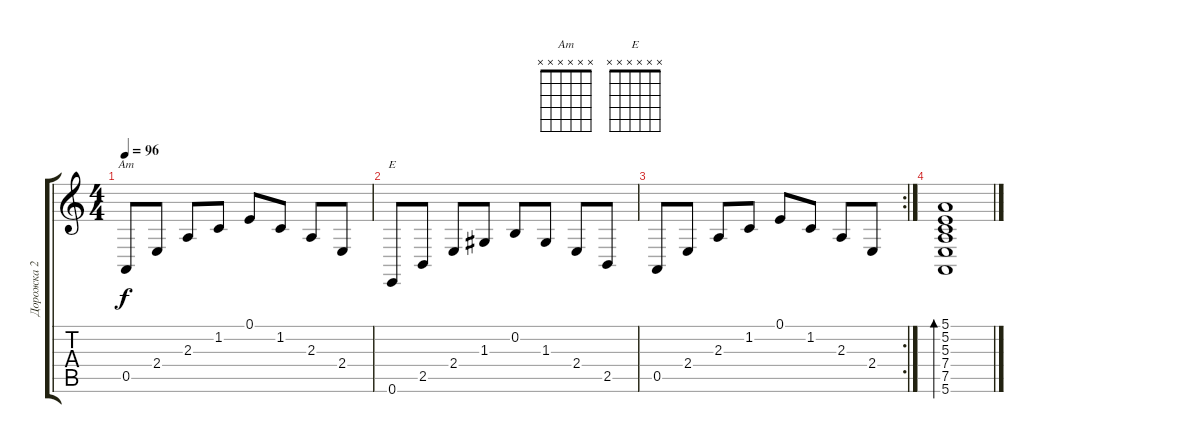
\track ("Дорожка 2" "Дорожка 2") {instrument acousticgrandpiano}
\staff {score tabs}
\tuning (E4 B3 G3 D3 A2 E2) {hide}
\chord ("Am" x x x x x x)
\chord ("E" x x x x x x)
\ts (4 4)
\tempo 96
\clef g2
\ks c
0.5.8{ch "Am" dy f} 2.4.8 2.3.8 1.2.8 0.1.8 1.2.8 2.3.8 2.4.8 |
0.6.8{ch "E"} 2.5.8 2.4.8 1.3.8 0.2.8 1.3.8 2.4.8 2.5.8 |
\rc 2
0.5.8 2.4.8 2.3.8 1.2.8 0.1.8 1.2.8 2.3.8 2.4.8 |
(5.1 5.2 5.3 7.4 7.5 5.6).1{bd 60}
